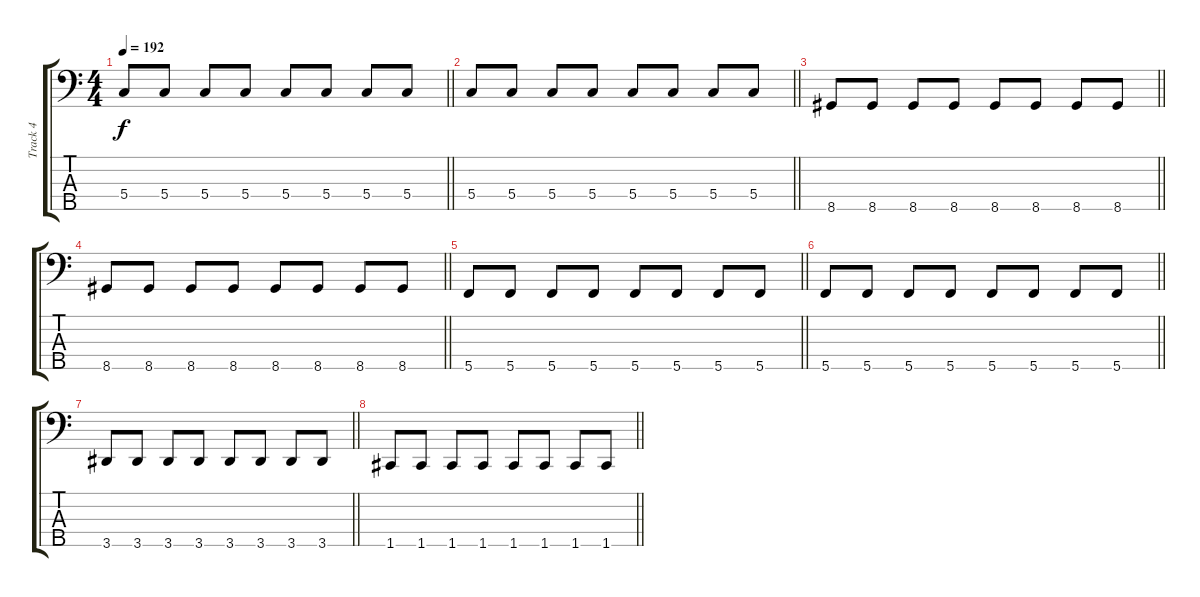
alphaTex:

\track ("Track 4" "Track 4") {instrument electricbassfinger}
\staff {score tabs}
\tuning (Bb2 F2 C2 G1 C1) {hide}
\ts (4 4)
\tempo 192
\clef f4
\barLineRight lightlight
\ks c
5.4.8{dy f} 5.4.8 5.4.8 5.4.8 5.4.8 5.4.8 5.4.8 5.4.8 |
\barLineRight lightlight
5.4.8 5.4.8 5.4.8 5.4.8 5.4.8 5.4.8 5.4.8 5.4.8 |
\barLineRight lightlight
8.5.8 8.5.8 8.5.8 8.5.8 8.5.8 8.5.8 8.5.8 8.5.8 |
\barLineRight lightlight
8.5.8 8.5.8 8.5.8 8.5.8 8.5.8 8.5.8 8.5.8 8.5.8 |
\barLineRight lightlight
5.5.8 5.5.8 5.5.8 5.5.8 5.5.8 5.5.8 5.5.8 5.5.8 |
\barLineRight lightlight
5.5.8 5.5.8 5.5.8 5.5.8 5.5.8 5.5.8 5.5.8 5.5.8 |
\barLineRight lightlight
3.5.8 3.5.8 3.5.8 3.5.8 3.5.8 3.5.8 3.5.8 3.5.8 |
\barLineRight lightlight
1.5.8 1.5.8 1.5.8 1.5.8 1.5.8 1.5.8 1.5.8 1.5.8
